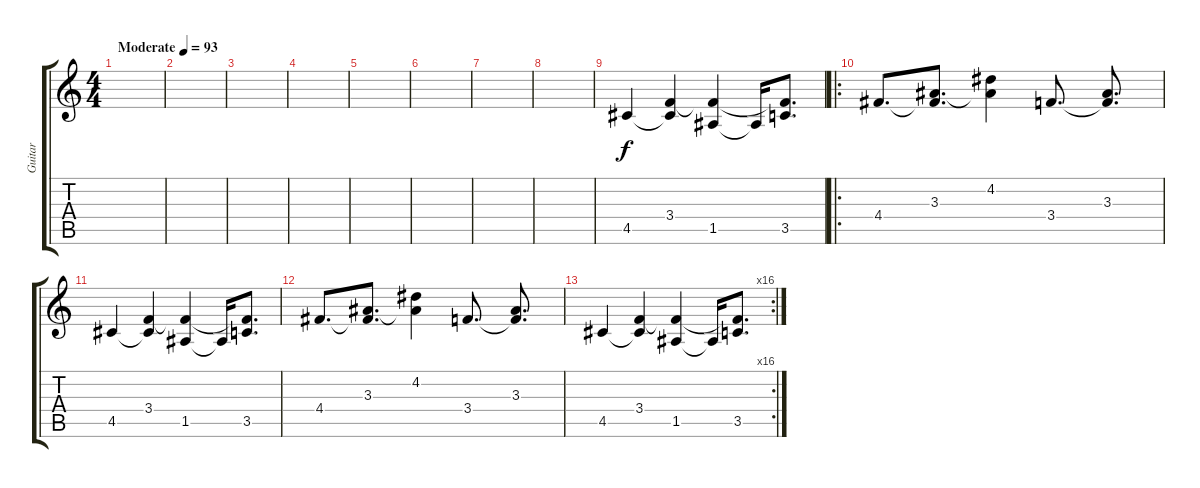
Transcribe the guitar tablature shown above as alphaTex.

\track ("Guitar" "Guitar") {instrument electricguitarjazz}
\staff {score tabs}
\tuning (E4 B3 G3 D3 A2 E2) {hide}
\ts (4 4)
\tempo (93 "Moderate")
\clef g2
\ks c
|
|
|
|
|
|
|
|
4.5.4 (3.4 4.5{t}).4 (3.4{t} 1.5).4 1.5{t}.16 (3.4{t} 3.5).8{d} |
\ro
4.4.8{d} (3.3 4.4{t}).8{d} (4.2 3.3{t}).4 3.4.8{d} (3.3 3.4{t}).8{d} |
4.5.4 (3.4 4.5{t}).4 (3.4{t} 1.5).4 1.5{t}.16 (3.4{t} 3.5).8{d} |
4.4.8{d} (3.3 4.4{t}).8{d} (4.2 3.3{t}).4 3.4.8{d} (3.3 3.4{t}).8{d} |
\rc 16
4.5.4 (3.4 4.5{t}).4 (3.4{t} 1.5).4 1.5{t}.16 (3.4{t} 3.5).8{d}
